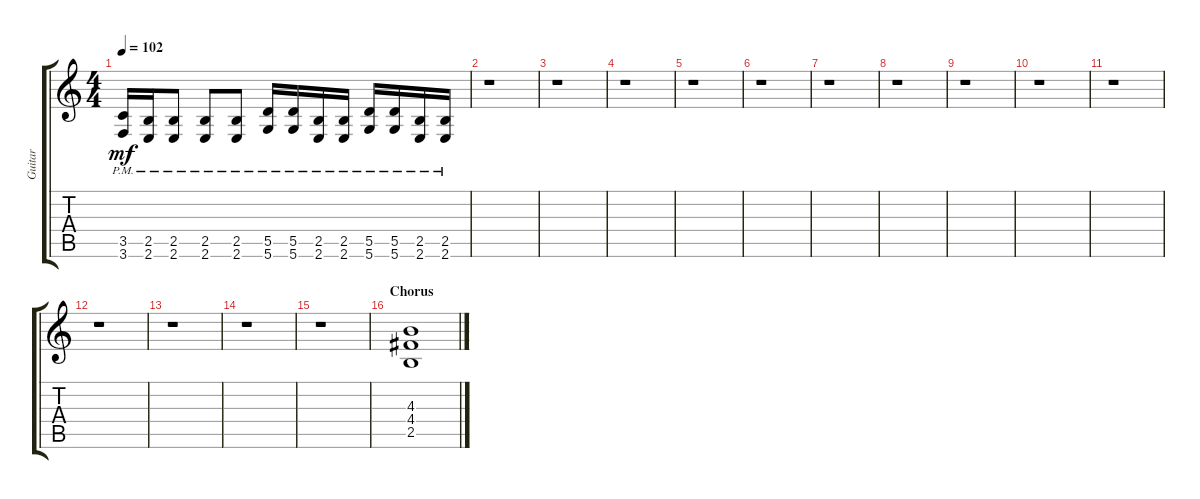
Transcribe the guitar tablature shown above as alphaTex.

\track ("Guitar" "Guitar") {instrument distortionguitar}
\staff {score tabs}
\tuning (E4 B3 G3 D3 A2 D2) {hide}
\ts (4 4)
\tempo 102
\clef g2
\ks c
(3.5{pm} 3.6{pm}).16{dy mf} (2.5{pm} 2.6{pm}).16 (2.5{pm} 2.6{pm}).8 (2.5{pm} 2.6{pm}).8 (2.5{pm} 2.6{pm}).8 (5.5{pm} 5.6{pm}).16 (5.5{pm} 5.6{pm}).16 (2.5{pm} 2.6{pm}).16 (2.5{pm} 2.6{pm}).16 (5.5{pm} 5.6{pm}).16 (5.5{pm} 5.6{pm}).16 (2.5{pm} 2.6{pm}).16 (2.5{pm} 2.6{pm}).16 |
r.1 |
r.1 |
r.1 |
r.1 |
r.1 |
r.1 |
r.1 |
r.1 |
r.1 |
r.1 |
r.1 |
r.1 |
r.1 |
r.1 |
\section ("" "Chorus")
(4.3 4.4 2.5).1
